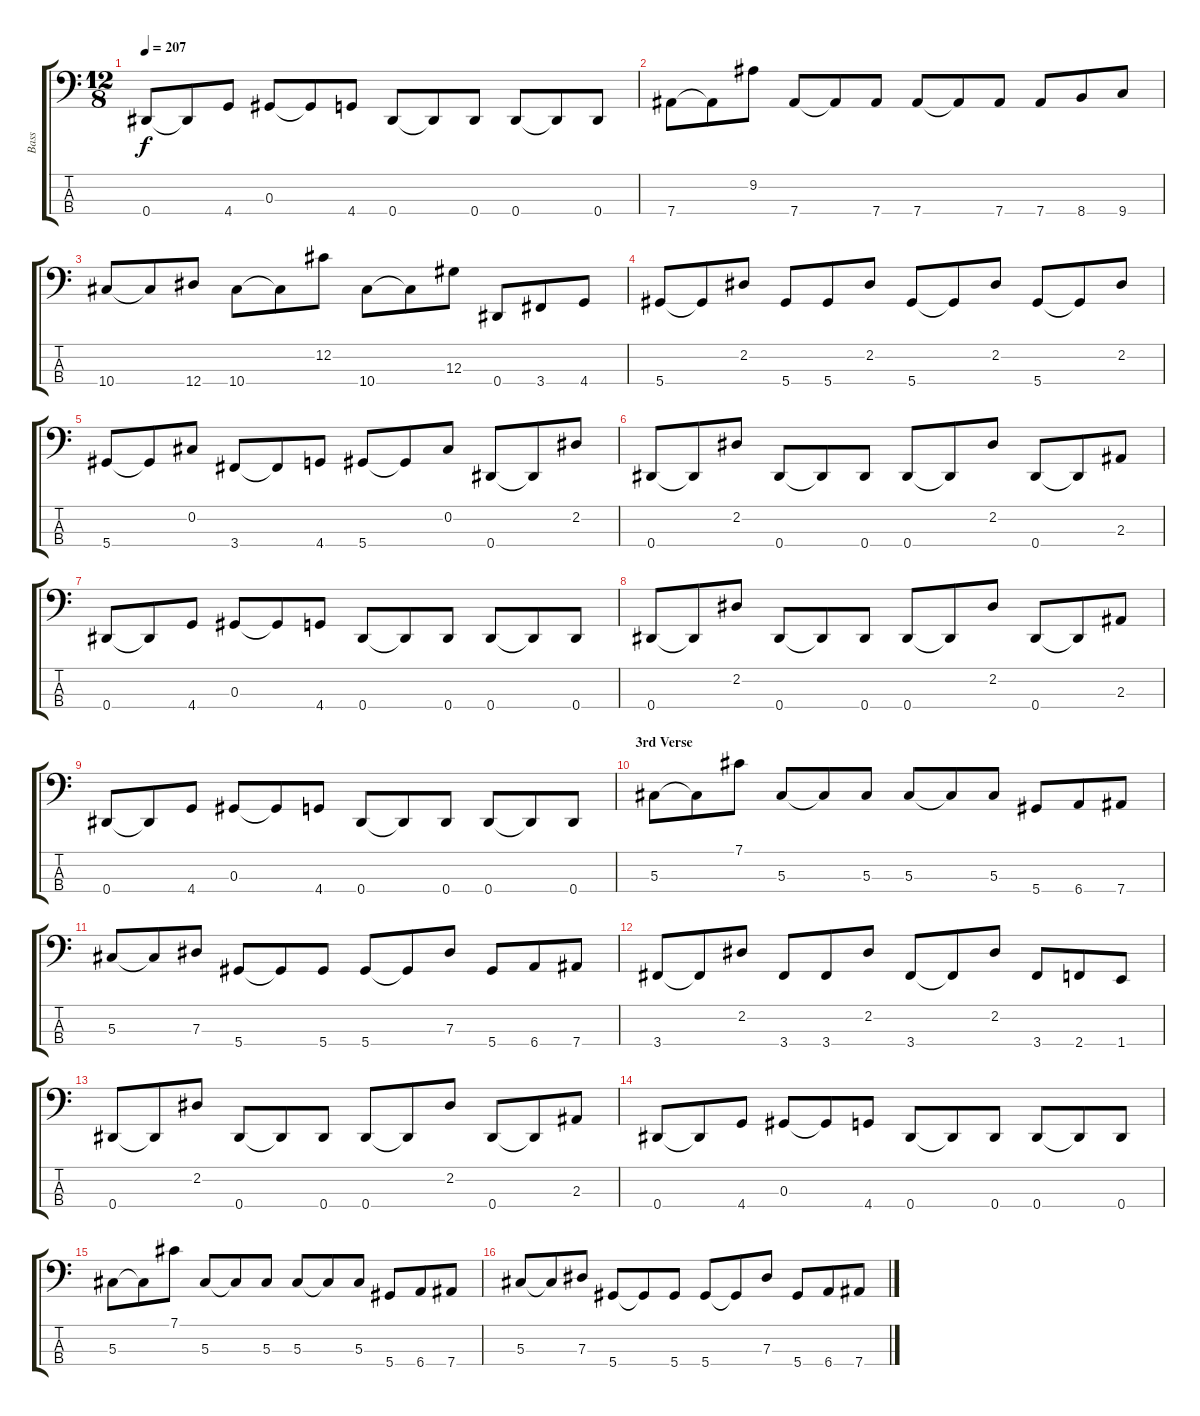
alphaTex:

\track ("Bass" "Bass") {instrument electricbasspick}
\staff {score tabs}
\tuning (Gb2 Db2 Ab1 Eb1) {hide}
\ts (12 8)
\tempo 207
\clef f4
\ks c
0.4.8{dy f} 0.4{t}.8 4.4.8 0.3.8 0.3{t}.8 4.4.8 0.4.8 0.4{t}.8 0.4.8 0.4.8 0.4{t}.8 0.4.8 |
7.4.8 7.4{t}.8 9.2.8 7.4.8 7.4{t}.8 7.4.8 7.4.8 7.4{t}.8 7.4.8 7.4.8 8.4.8 9.4.8 |
10.4.8 10.4{t}.8 12.4.8 10.4.8 10.4{t}.8 12.2.8 10.4.8 10.4{t}.8 12.3.8 0.4.8 3.4.8 4.4.8 |
5.4.8 5.4{t}.8 2.2.8 5.4.8 5.4.8 2.2.8 5.4.8 5.4{t}.8 2.2.8 5.4.8 5.4{t}.8 2.2.8 |
5.4.8 5.4{t}.8 0.2.8 3.4.8 3.4{t}.8 4.4.8 5.4.8 5.4{t}.8 0.2.8 0.4.8 0.4{t}.8 2.2.8 |
0.4.8 0.4{t}.8 2.2.8 0.4.8 0.4{t}.8 0.4.8 0.4.8 0.4{t}.8 2.2.8 0.4.8 0.4{t}.8 2.3.8 |
0.4.8 0.4{t}.8 4.4.8 0.3.8 0.3{t}.8 4.4.8 0.4.8 0.4{t}.8 0.4.8 0.4.8 0.4{t}.8 0.4.8 |
0.4.8 0.4{t}.8 2.2.8 0.4.8 0.4{t}.8 0.4.8 0.4.8 0.4{t}.8 2.2.8 0.4.8 0.4{t}.8 2.3.8 |
0.4.8 0.4{t}.8 4.4.8 0.3.8 0.3{t}.8 4.4.8 0.4.8 0.4{t}.8 0.4.8 0.4.8 0.4{t}.8 0.4.8 |
\section ("" "3rd Verse")
5.3.8 5.3{t}.8 7.1.8 5.3.8 5.3{t}.8 5.3.8 5.3.8 5.3{t}.8 5.3.8 5.4.8 6.4.8 7.4.8 |
5.3.8 5.3{t}.8 7.3.8 5.4.8 5.4{t}.8 5.4.8 5.4.8 5.4{t}.8 7.3.8 5.4.8 6.4.8 7.4.8 |
3.4.8 3.4{t}.8 2.2.8 3.4.8 3.4.8 2.2.8 3.4.8 3.4{t}.8 2.2.8 3.4.8 2.4.8 1.4.8 |
0.4.8 0.4{t}.8 2.2.8 0.4.8 0.4{t}.8 0.4.8 0.4.8 0.4{t}.8 2.2.8 0.4.8 0.4{t}.8 2.3.8 |
0.4.8 0.4{t}.8 4.4.8 0.3.8 0.3{t}.8 4.4.8 0.4.8 0.4{t}.8 0.4.8 0.4.8 0.4{t}.8 0.4.8 |
5.3.8 5.3{t}.8 7.1.8 5.3.8 5.3{t}.8 5.3.8 5.3.8 5.3{t}.8 5.3.8 5.4.8 6.4.8 7.4.8 |
5.3.8 5.3{t}.8 7.3.8 5.4.8 5.4{t}.8 5.4.8 5.4.8 5.4{t}.8 7.3.8 5.4.8 6.4.8 7.4.8
